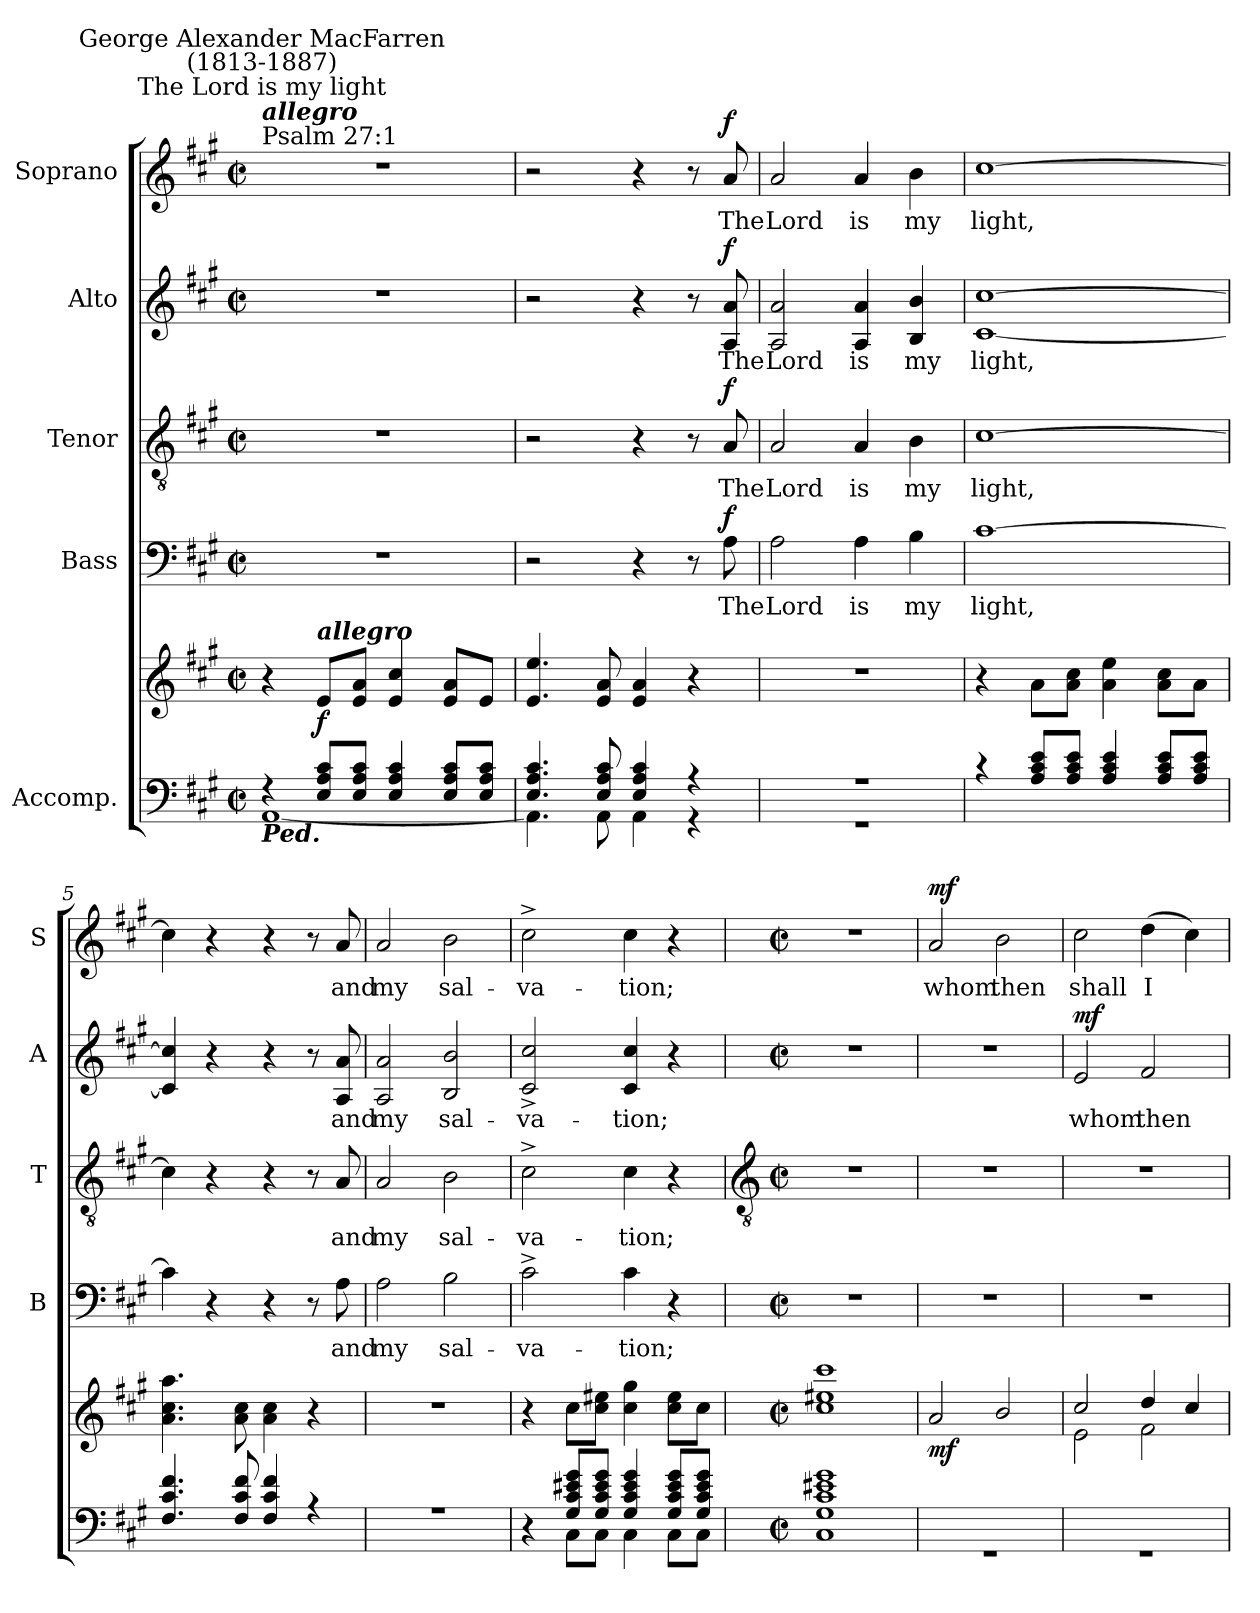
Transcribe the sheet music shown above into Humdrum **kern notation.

**kern	**kern	**dynam	**kern	**text	**dynam	**kern	**text	**dynam	**kern	**text	**dynam	**kern	**text	**dynam
*part5	*part5	*part5	*part4	*part4	*part4	*part3	*part3	*part3	*part2	*part2	*part2	*part1	*part1	*part1
*staff6	*staff5	*staff5/6	*staff4	*staff4	*staff4	*staff3	*staff3	*staff3	*staff2	*staff2	*staff2	*staff1	*staff1	*staff1
*I"Accomp.	*	*	*I"Bass	*	*	*I"Tenor	*	*	*I"Alto	*	*	*I"Soprano	*	*
*	*	*	*I'B	*	*	*I'T	*	*	*I'A	*	*	*I'S	*	*
*clefF4	*clefG2	*	*clefF4	*	*	*clefGv2	*	*	*clefG2	*	*	*clefG2	*	*
*k[f#c#g#]	*k[f#c#g#]	*	*k[f#c#g#]	*	*	*k[f#c#g#]	*	*	*k[f#c#g#]	*	*	*k[f#c#g#]	*	*
*A:	*A:	*	*A:	*	*	*A:	*	*	*A:	*	*	*A:	*	*
*M2/2	*M2/2	*	*M2/2	*	*	*M2/2	*	*	*M2/2	*	*	*M2/2	*	*
*met(c|)	*met(c|)	*	*met(c|)	*	*	*met(c|)	*	*	*met(c|)	*	*	*met(c|)	*	*
*MM132	*MM132	*	*MM132	*	*	*MM132	*	*	*MM132	*	*	*MM132	*	*
=1	=1	=1	=1	=1	=1	=1	=1	=1	=1	=1	=1	=1	=1	=1
*^	*	*	*	*	*	*	*	*	*	*	*	*	*	*
!	!	!	!	!	!	!	!	!	!	!	!	!	!LO:TX:a:t=Psalm 27&colon;1	!	!
!	!	!	!	!	!	!	!	!	!	!	!	!	!LO:TX:a:Bi:t=allegro	!	!
!	!	!	!	!	!	!	!	!	!	!	!	!	!LO:TX:a:cj:t=The Lord is my light	!	!
!	!	!	!	!	!	!	!	!	!	!	!	!	!LO:TX:a:cj:t=George Alexander MacFarren\n(1813-1887)	!	!
!LO:TX:b:Bi:t=Ped.	!	!	!	!	!	!	!	!	!	!	!	!	!	!	!
4r	[1AA\	4r	.	1r	.	.	1r	.	.	1r	.	.	1r	.	.
!	!	!LO:TX:a:Bi:t=allegro	!	!	!	!	!	!	!	!	!	!	!	!	!
!	!	!	!LO:DY:b	!	!	!	!	!	!	!	!	!	!	!	!
8E/ 8A/ 8c#/L	.	8eL	f	.	.	.	.	.	.	.	.	.	.	.	.
8E/ 8A/ 8c#/J	.	8e 8aJ	.	.	.	.	.	.	.	.	.	.	.	.	.
4E/ 4A/ 4c#/	.	4e 4cc#	.	.	.	.	.	.	.	.	.	.	.	.	.
8E/ 8A/ 8c#/L	.	8e 8aL	.	.	.	.	.	.	.	.	.	.	.	.	.
8E/ 8A/ 8c#/J	.	8eJ	.	.	.	.	.	.	.	.	.	.	.	.	.
=2	=2	=2	=2	=2	=2	=2	=2	=2	=2	=2	=2	=2	=2	=2	=2
4.E/ 4.A/ 4.c#/	4.AA\]	4.e 4.ee	.	2r	.	.	2r	.	.	2r	.	.	2r	.	.
8E/ 8A/ 8c#/	8AA\	8e 8a	.	.	.	.	.	.	.	.	.	.	.	.	.
4E/ 4A/ 4c#/	4AA\	4e 4a	.	4r	.	.	4r	.	.	4r	.	.	4r	.	.
4r	4r	4r	.	8r	.	.	8r	.	.	8r	.	.	8r	.	.
!	!	!	!	!	!LO:LY:b	!LO:DY:b	!	!LO:LY:b	!LO:DY:b	!	!LO:LY:b	!LO:DY:b	!	!LO:LY:b	!LO:DY:b
.	.	.	.	8A	The	f	8A	The	f	8A 8a	The	f	8a	The	f
=3	=3	=3	=3	=3	=3	=3	=3	=3	=3	=3	=3	=3	=3	=3	=3
!	!	!	!	!	!LO:LY:b	!	!	!LO:LY:b	!	!	!LO:LY:b	!	!	!LO:LY:b	!
1r	1r	1r	.	2A	Lord	.	2A	Lord	.	2A 2a	Lord	.	2a	Lord	.
!	!	!	!	!	!LO:LY:b	!	!	!LO:LY:b	!	!	!LO:LY:b	!	!	!LO:LY:b	!
.	.	.	.	4A	is	.	4A	is	.	4A 4a	is	.	4a	is	.
!	!	!	!	!	!LO:LY:b	!	!	!LO:LY:b	!	!	!LO:LY:b	!	!	!LO:LY:b	!
.	.	.	.	4B	my	.	4B	my	.	4B 4b	my	.	4b	my	.
=4	=4	=4	=4	=4	=4	=4	=4	=4	=4	=4	=4	=4	=4	=4	=4
!	!	!	!	!	!LO:LY:b	!	!	!LO:LY:b	!	!	!LO:LY:b	!	!	!LO:LY:b	!
4r	1ryy	4r	.	[1c#	light,	.	[1c#	light,	.	[1c# [1cc#	light,	.	[1cc#	light,	.
8A/ 8c#/ 8e/L	.	8aL	.	.	.	.	.	.	.	.	.	.	.	.	.
8A/ 8c#/ 8e/J	.	8a 8cc#J	.	.	.	.	.	.	.	.	.	.	.	.	.
4A/ 4c#/ 4e/	.	4a 4ee	.	.	.	.	.	.	.	.	.	.	.	.	.
8A/ 8c#/ 8e/L	.	8a 8cc#L	.	.	.	.	.	.	.	.	.	.	.	.	.
8A/ 8c#/ 8e/J	.	8aJ	.	.	.	.	.	.	.	.	.	.	.	.	.
=5	=5	=5	=5	=5	=5	=5	=5	=5	=5	=5	=5	=5	=5	=5	=5
4.F#/ 4.c#/ 4.f#/	1ryy	4.a 4.cc# 4.aa	.	4c#]	.	.	4c#]	.	.	4c#] 4cc#]	.	.	4cc#]	.	.
.	.	.	.	4r	.	.	4r	.	.	4r	.	.	4r	.	.
8F#/ 8c#/ 8f#/	.	8a 8cc#	.	.	.	.	.	.	.	.	.	.	.	.	.
4F#/ 4c#/ 4f#/	.	4a 4cc#	.	4r	.	.	4r	.	.	4r	.	.	4r	.	.
4r	.	4r	.	8r	.	.	8r	.	.	8r	.	.	8r	.	.
!	!	!	!	!	!LO:LY:b	!	!	!LO:LY:b	!	!	!LO:LY:b	!	!	!LO:LY:b	!
.	.	.	.	8A	and	.	8A	and	.	8A 8a	and	.	8a	and	.
=6	=6	=6	=6	=6	=6	=6	=6	=6	=6	=6	=6	=6	=6	=6	=6
!	!	!	!	!	!LO:LY:b	!	!	!LO:LY:b	!	!	!LO:LY:b	!	!	!LO:LY:b	!
1r	1ryy	1r	.	2A	my	.	2A	my	.	2A 2a	my	.	2a	my	.
!	!	!	!	!	!LO:LY:b	!	!	!LO:LY:b	!	!	!LO:LY:b	!	!	!LO:LY:b	!
.	.	.	.	2B	sal-	.	2B	sal-	.	2B 2b	sal-	.	2b	sal-	.
=7	=7	=7	=7	=7	=7	=7	=7	=7	=7	=7	=7	=7	=7	=7	=7
!	!	!	!	!	!LO:LY:b	!	!	!LO:LY:b	!	!	!LO:LY:b	!	!	!LO:LY:b	!
4r	4ryy	4r	.	2c#^	-va-	.	2c#^	-va-	.	2c#^ 2cc#^	-va-	.	2cc#^	-va-	.
8G#/ 8c#/ 8e#X/ 8g#/L	8C#\L	8cc#L	.	.	.	.	.	.	.	.	.	.	.	.	.
8G#/ 8c#/ 8e#/ 8g#/J	8C#\J	8cc# 8ee#XJ	.	.	.	.	.	.	.	.	.	.	.	.	.
!	!	!	!	!	!LO:LY:b	!	!	!LO:LY:b	!	!	!LO:LY:b	!	!	!LO:LY:b	!
4G#/ 4c#/ 4e#/ 4g#/	4C#\	4cc# 4gg#	.	4c#	-tion;	.	4c#	-tion;	.	4c# 4cc#	-tion;	.	4cc#	-tion;	.
8G#/ 8c#/ 8e#/ 8g#/L	8C#\L	8cc# 8ee#L	.	4r	.	.	4r	.	.	4r	.	.	4r	.	.
8G#/ 8c#/ 8e#/ 8g#/J	8C#\J	8cc#J	.	.	.	.	.	.	.	.	.	.	.	.	.
!!LO:LB:g=z
=8	=8	=8	=8	=8	=8	=8	=8	=8	=8	=8	=8	=8	=8	=8	=8
*	*	*	*	*	*	*	*clefGv2	*	*	*	*	*	*	*	*
*M2/2	*	*M2/2	*	*M2/2	*	*	*M2/2	*	*	*M2/2	*	*	*M2/2	*	*
*met(c|)	*	*met(c|)	*	*met(c|)	*	*	*met(c|)	*	*	*met(c|)	*	*	*met(c|)	*	*
*	*	*^	*	*	*	*	*	*	*	*	*	*	*	*	*
1G#/ 1c#/ 1e#X/ 1g#/	1C#\	1cc#/ 1ee#X/ 1ccc#/	1ryy	.	1r	.	.	1r	.	.	1r	.	.	1r	.	.
=9	=9	=9	=9	=9	=9	=9	=9	=9	=9	=9	=9	=9	=9	=9	=9	=9
!	!	!	!	!LO:DY:b	!	!	!	!	!	!	!	!	!	!	!LO:LY:b	!LO:DY:b
1ryy	1r	2a/	1ryy	mf	1r	.	.	1r	.	.	1r	.	.	2a	whom	mf
!	!	!	!	!	!	!	!	!	!	!	!	!	!	!	!LO:LY:b	!
.	.	2b/	.	.	.	.	.	.	.	.	.	.	.	2b	then	.
=10	=10	=10	=10	=10	=10	=10	=10	=10	=10	=10	=10	=10	=10	=10	=10	=10
!	!	!	!	!	!	!	!	!	!	!	!	!LO:LY:b	!LO:DY:b	!	!LO:LY:b	!
1ryy	1r	2cc#/	2e\	.	1r	.	.	1r	.	.	2e	whom	mf	2cc#	shall	.
!	!	!	!	!	!	!	!	!	!	!	!	!LO:LY:b	!	!	!LO:LY:b	!
.	.	4dd/	2f#\	.	.	.	.	.	.	.	2f#	then	.	(>4dd	I	.
.	.	4cc#/	.	.	.	.	.	.	.	.	.	.	.	4cc#)	.	.
*v	*v	*	*	*	*	*	*	*	*	*	*	*	*	*	*	*
*	*v	*v	*	*	*	*	*	*	*	*	*	*	*	*	*
=	=	=	=	=	=	=	=	=	=	=	=	=	=	=
*-	*-	*-	*-	*-	*-	*-	*-	*-	*-	*-	*-	*-	*-	*-
